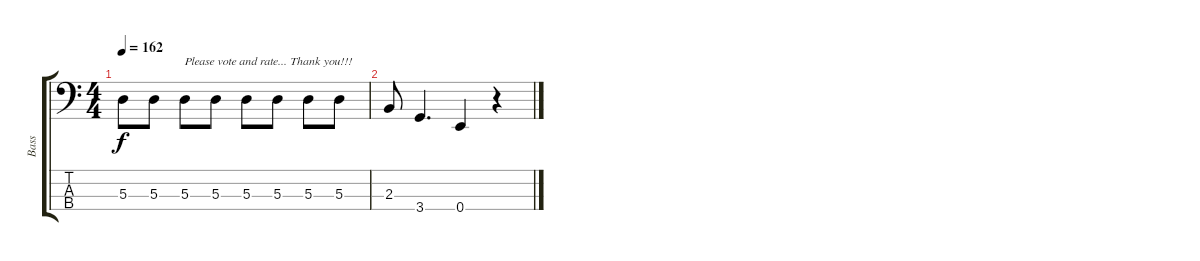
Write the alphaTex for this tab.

\track ("Bass" "Bass") {instrument electricbassfinger}
\staff {score tabs}
\tuning (G2 D2 A1 E1) {hide}
\ts (4 4)
\tempo 162
\clef f4
\ks c
5.3.8{dy f} 5.3.8 5.3.8{txt "Please vote and rate... Thank you!!!"} 5.3.8 5.3.8 5.3.8 5.3.8 5.3.8 |
2.3.8 3.4.4{d} 0.4.4 r.4
